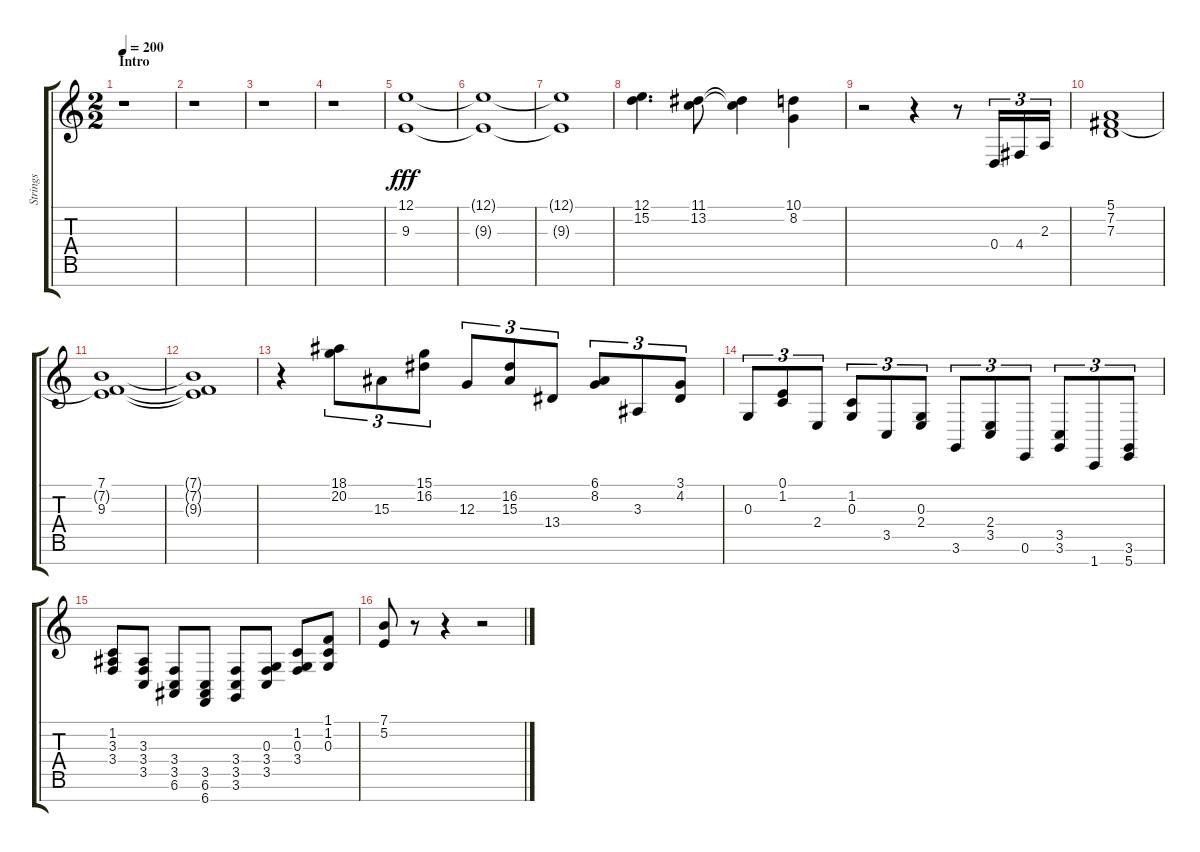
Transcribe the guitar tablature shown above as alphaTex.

\track ("Strings" "Strings") {instrument stringensemble1}
\staff {score tabs}
\tuning (E4 B3 G3 D3 A2 E2 B1) {hide}
\ts (2 2)
\section ("" "Intro")
\tempo 200
\clef g2
\ks c
r.1{dy fff instrument stringensemble1} |
r.1 |
r.1 |
r.1 |
(12.1 9.3).1 |
(12.1{t} 9.3{t}).1 |
(12.1{t} 9.3{t}).1 |
(12.1 15.2).4{d} (11.1 13.2).8 (11.1{t} 13.2{t}).4 (10.1 8.2).4 |
r.2 r.4 r.8 0.4.16{tu (3 2)} 4.4.16{tu (3 2)} 2.3.16{tu (3 2)} |
(5.1 7.2 7.3).1 |
(7.1 7.2{t} 9.3).1 |
(7.1{t} 7.2{t} 9.3{t}).1 |
r.4 (18.1 20.2).8{tu (3 2)} 15.3.8{tu (3 2)} (15.1 16.2).8{tu (3 2)} 12.3.8{tu (3 2)} (16.2 15.3).8{tu (3 2)} 13.4.8{tu (3 2)} (6.1 8.2).8{tu (3 2)} 3.3.8{tu (3 2)} (3.1 4.2).8{tu (3 2)} |
0.3.8{tu (3 2)} (0.1 1.2).8{tu (3 2)} 2.4.8{tu (3 2)} (1.2 0.3).8{tu (3 2)} 3.5.8{tu (3 2)} (0.3 2.4).8{tu (3 2)} 3.6.8{tu (3 2)} (2.4 3.5).8{tu (3 2)} 0.6.8{tu (3 2)} (3.5 3.6).8{tu (3 2)} 1.7.8{tu (3 2)} (3.6 5.7).8{tu (3 2)} |
(1.2 3.3 3.4).8 (3.3 3.4 3.5).8 (3.4 3.5 6.6).8 (3.5 6.6 6.7).8 (3.4 3.5 3.6).8 (0.3 3.4 3.5).8 (1.2 0.3 3.4).8 (1.1 1.2 0.3).8 |
(7.1 5.2).8 r.8 r.4 r.2
